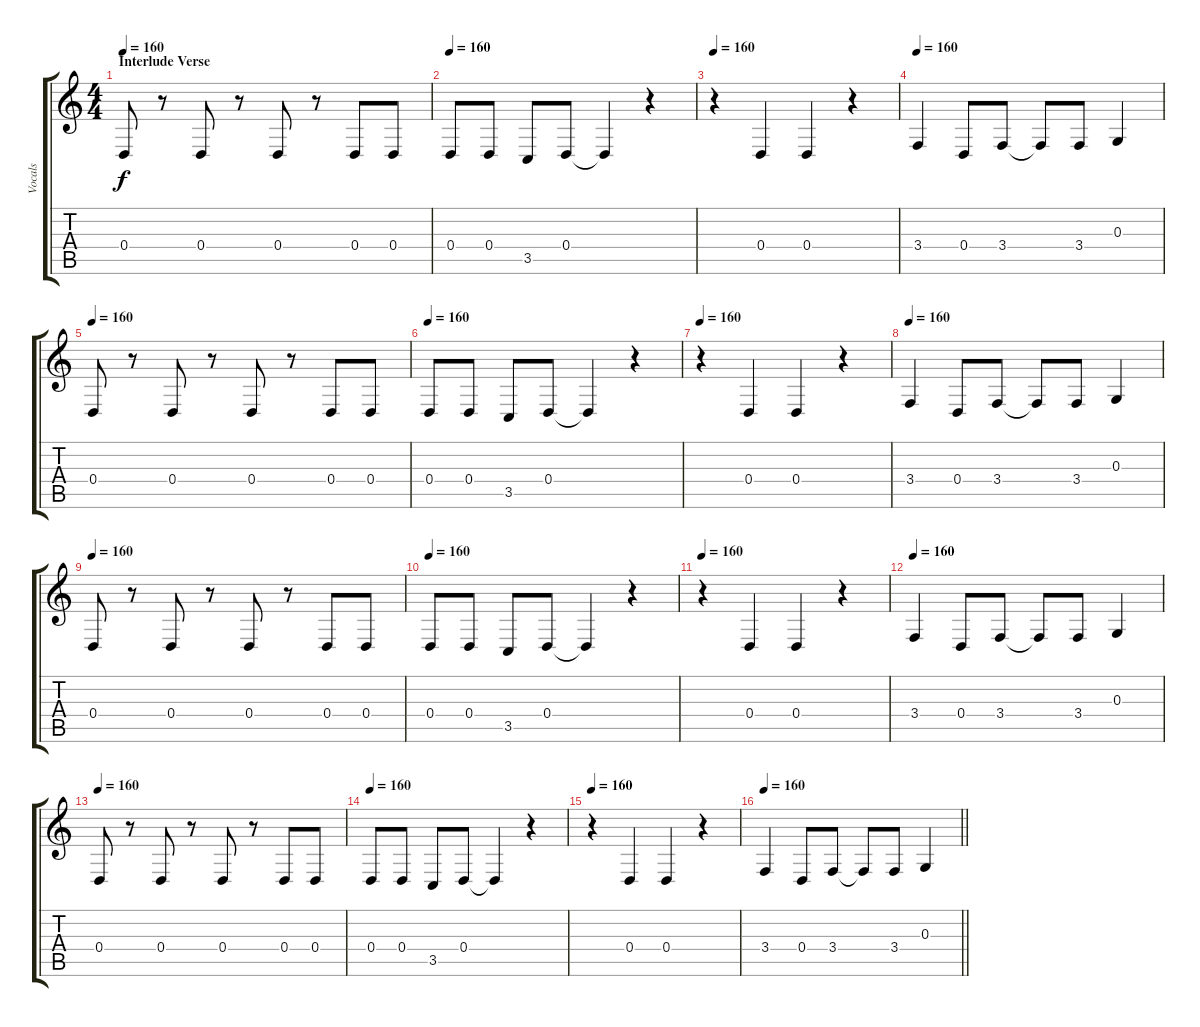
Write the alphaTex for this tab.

\track ("Vocals" "Vocals") {instrument tenorsax}
\staff {score tabs}
\tuning (E4 B3 G3 D3 A2 D2) {hide}
\ts (4 4)
\section ("" "Interlude Verse")
\tempo 160
\clef g2
\ks c
0.4.8{dy f} r.8 0.4.8 r.8 0.4.8 r.8 0.4.8 0.4.8 |
\tempo 160
0.4.8 0.4.8 3.5.8 0.4.8 0.4{t}.4 r.4 |
\tempo 160
r.4 0.4.4 0.4.4 r.4 |
\tempo 160
3.4.4 0.4.8 3.4.8 3.4{t}.8 3.4.8 0.3.4 |
\tempo 160
0.4.8 r.8 0.4.8 r.8 0.4.8 r.8 0.4.8 0.4.8 |
\tempo 160
0.4.8 0.4.8 3.5.8 0.4.8 0.4{t}.4 r.4 |
\tempo 160
r.4 0.4.4 0.4.4 r.4 |
\tempo 160
3.4.4 0.4.8 3.4.8 3.4{t}.8 3.4.8 0.3.4 |
\tempo 160
0.4.8 r.8 0.4.8 r.8 0.4.8 r.8 0.4.8 0.4.8 |
\tempo 160
0.4.8 0.4.8 3.5.8 0.4.8 0.4{t}.4 r.4 |
\tempo 160
r.4 0.4.4 0.4.4 r.4 |
\tempo 160
3.4.4 0.4.8 3.4.8 3.4{t}.8 3.4.8 0.3.4 |
\tempo 160
0.4.8 r.8 0.4.8 r.8 0.4.8 r.8 0.4.8 0.4.8 |
\tempo 160
0.4.8 0.4.8 3.5.8 0.4.8 0.4{t}.4 r.4 |
\tempo 160
r.4 0.4.4 0.4.4 r.4 |
\tempo 160
\barLineRight lightlight
3.4.4 0.4.8 3.4.8 3.4{t}.8 3.4.8 0.3.4
